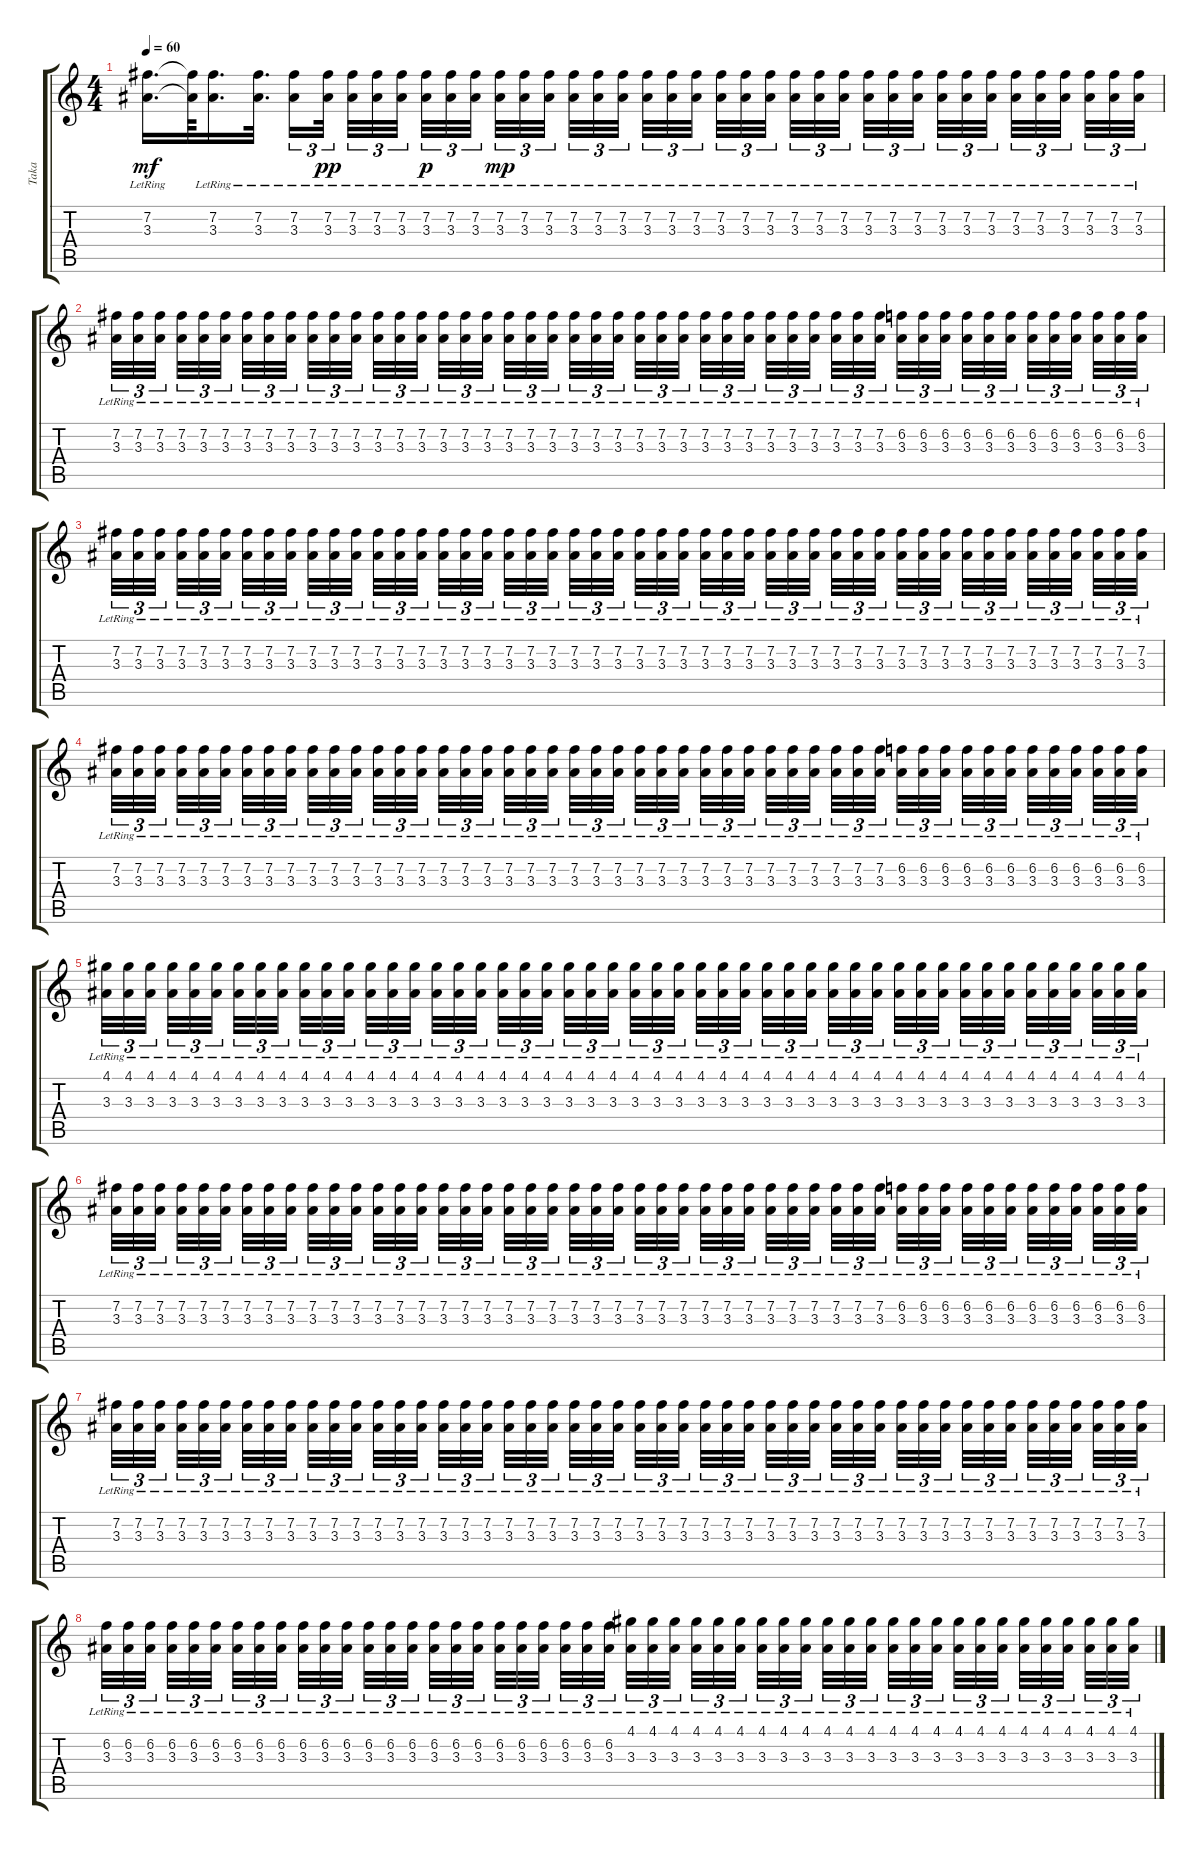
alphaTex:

\track ("Taka" "Taka") {instrument electricguitarjazz}
\staff {score tabs}
\tuning (E4 B3 G3 D3 A2 E2) {hide}
\ts (4 4)
\section ("" "")
\tempo 60
\clef g2
\ks c
(7.2{lr} 3.3{lr}).16{d dy mf} (7.2{t} 3.3{t}).64 (7.2{lr} 3.3{lr}).16{d} (7.2{lr} 3.3{lr}).32{d} (7.2{lr} 3.3{lr}).16{tu (3 2)} (7.2{lr} 3.3{lr}).32{tu (3 2) dy pp beam splitsecondary} (7.2{lr} 3.3{lr}).32{tu (3 2)} (7.2{lr} 3.3{lr}).32{tu (3 2)} (7.2{lr} 3.3{lr}).32{tu (3 2) beam splitsecondary} (7.2{lr} 3.3{lr}).32{tu (3 2) dy p} (7.2{lr} 3.3{lr}).32{tu (3 2)} (7.2{lr} 3.3{lr}).32{tu (3 2) beam splitsecondary} (7.2{lr} 3.3{lr}).32{tu (3 2) dy mp} (7.2{lr} 3.3{lr}).32{tu (3 2)} (7.2{lr} 3.3{lr}).32{tu (3 2)} (7.2{lr} 3.3{lr}).32{tu (3 2)} (7.2{lr} 3.3{lr}).32{tu (3 2)} (7.2{lr} 3.3{lr}).32{tu (3 2) beam splitsecondary} (7.2{lr} 3.3{lr}).32{tu (3 2)} (7.2{lr} 3.3{lr}).32{tu (3 2)} (7.2{lr} 3.3{lr}).32{tu (3 2) beam splitsecondary} (7.2{lr} 3.3{lr}).32{tu (3 2)} (7.2{lr} 3.3{lr}).32{tu (3 2)} (7.2{lr} 3.3{lr}).32{tu (3 2) beam splitsecondary} (7.2{lr} 3.3{lr}).32{tu (3 2)} (7.2{lr} 3.3{lr}).32{tu (3 2)} (7.2{lr} 3.3{lr}).32{tu (3 2)} (7.2{lr} 3.3{lr}).32{tu (3 2)} (7.2{lr} 3.3{lr}).32{tu (3 2)} (7.2{lr} 3.3{lr}).32{tu (3 2) beam splitsecondary} (7.2{lr} 3.3{lr}).32{tu (3 2)} (7.2{lr} 3.3{lr}).32{tu (3 2)} (7.2{lr} 3.3{lr}).32{tu (3 2) beam splitsecondary} (7.2{lr} 3.3{lr}).32{tu (3 2)} (7.2{lr} 3.3{lr}).32{tu (3 2)} (7.2{lr} 3.3{lr}).32{tu (3 2) beam splitsecondary} (7.2{lr} 3.3{lr}).32{tu (3 2)} (7.2{lr} 3.3{lr}).32{tu (3 2)} (7.2{lr} 3.3{lr}).32{tu (3 2)} |
(7.2{lr} 3.3{lr}).32{tu (3 2)} (7.2{lr} 3.3{lr}).32{tu (3 2)} (7.2{lr} 3.3{lr}).32{tu (3 2) beam splitsecondary} (7.2{lr} 3.3{lr}).32{tu (3 2)} (7.2{lr} 3.3{lr}).32{tu (3 2)} (7.2{lr} 3.3{lr}).32{tu (3 2) beam splitsecondary} (7.2{lr} 3.3{lr}).32{tu (3 2)} (7.2{lr} 3.3{lr}).32{tu (3 2)} (7.2{lr} 3.3{lr}).32{tu (3 2) beam splitsecondary} (7.2{lr} 3.3{lr}).32{tu (3 2)} (7.2{lr} 3.3{lr}).32{tu (3 2)} (7.2{lr} 3.3{lr}).32{tu (3 2)} (7.2{lr} 3.3{lr}).32{tu (3 2)} (7.2{lr} 3.3{lr}).32{tu (3 2)} (7.2{lr} 3.3{lr}).32{tu (3 2) beam splitsecondary} (7.2{lr} 3.3{lr}).32{tu (3 2)} (7.2{lr} 3.3{lr}).32{tu (3 2)} (7.2{lr} 3.3{lr}).32{tu (3 2) beam splitsecondary} (7.2{lr} 3.3{lr}).32{tu (3 2)} (7.2{lr} 3.3{lr}).32{tu (3 2)} (7.2{lr} 3.3{lr}).32{tu (3 2) beam splitsecondary} (7.2{lr} 3.3{lr}).32{tu (3 2)} (7.2{lr} 3.3{lr}).32{tu (3 2)} (7.2{lr} 3.3{lr}).32{tu (3 2)} (7.2{lr} 3.3{lr}).32{tu (3 2)} (7.2{lr} 3.3{lr}).32{tu (3 2)} (7.2{lr} 3.3{lr}).32{tu (3 2) beam splitsecondary} (7.2{lr} 3.3{lr}).32{tu (3 2)} (7.2{lr} 3.3{lr}).32{tu (3 2)} (7.2{lr} 3.3{lr}).32{tu (3 2) beam splitsecondary} (7.2{lr} 3.3{lr}).32{tu (3 2)} (7.2{lr} 3.3{lr}).32{tu (3 2)} (7.2{lr} 3.3{lr}).32{tu (3 2) beam splitsecondary} (7.2{lr} 3.3{lr}).32{tu (3 2)} (7.2{lr} 3.3{lr}).32{tu (3 2)} (7.2{lr} 3.3{lr}).32{tu (3 2)} (6.2{lr} 3.3{lr}).32{tu (3 2)} (6.2{lr} 3.3{lr}).32{tu (3 2)} (6.2{lr} 3.3{lr}).32{tu (3 2) beam splitsecondary} (6.2{lr} 3.3{lr}).32{tu (3 2)} (6.2{lr} 3.3{lr}).32{tu (3 2)} (6.2{lr} 3.3{lr}).32{tu (3 2) beam splitsecondary} (6.2{lr} 3.3{lr}).32{tu (3 2)} (6.2{lr} 3.3{lr}).32{tu (3 2)} (6.2{lr} 3.3{lr}).32{tu (3 2) beam splitsecondary} (6.2{lr} 3.3{lr}).32{tu (3 2)} (6.2{lr} 3.3{lr}).32{tu (3 2)} (6.2{lr} 3.3{lr}).32{tu (3 2)} |
(7.2{lr} 3.3{lr}).32{tu (3 2)} (7.2{lr} 3.3{lr}).32{tu (3 2)} (7.2{lr} 3.3{lr}).32{tu (3 2) beam splitsecondary} (7.2{lr} 3.3{lr}).32{tu (3 2)} (7.2{lr} 3.3{lr}).32{tu (3 2)} (7.2{lr} 3.3{lr}).32{tu (3 2) beam splitsecondary} (7.2{lr} 3.3{lr}).32{tu (3 2)} (7.2{lr} 3.3{lr}).32{tu (3 2)} (7.2{lr} 3.3{lr}).32{tu (3 2) beam splitsecondary} (7.2{lr} 3.3{lr}).32{tu (3 2)} (7.2{lr} 3.3{lr}).32{tu (3 2)} (7.2{lr} 3.3{lr}).32{tu (3 2)} (7.2{lr} 3.3{lr}).32{tu (3 2)} (7.2{lr} 3.3{lr}).32{tu (3 2)} (7.2{lr} 3.3{lr}).32{tu (3 2) beam splitsecondary} (7.2{lr} 3.3{lr}).32{tu (3 2)} (7.2{lr} 3.3{lr}).32{tu (3 2)} (7.2{lr} 3.3{lr}).32{tu (3 2) beam splitsecondary} (7.2{lr} 3.3{lr}).32{tu (3 2)} (7.2{lr} 3.3{lr}).32{tu (3 2)} (7.2{lr} 3.3{lr}).32{tu (3 2) beam splitsecondary} (7.2{lr} 3.3{lr}).32{tu (3 2)} (7.2{lr} 3.3{lr}).32{tu (3 2)} (7.2{lr} 3.3{lr}).32{tu (3 2)} (7.2{lr} 3.3{lr}).32{tu (3 2)} (7.2{lr} 3.3{lr}).32{tu (3 2)} (7.2{lr} 3.3{lr}).32{tu (3 2) beam splitsecondary} (7.2{lr} 3.3{lr}).32{tu (3 2)} (7.2{lr} 3.3{lr}).32{tu (3 2)} (7.2{lr} 3.3{lr}).32{tu (3 2) beam splitsecondary} (7.2{lr} 3.3{lr}).32{tu (3 2)} (7.2{lr} 3.3{lr}).32{tu (3 2)} (7.2{lr} 3.3{lr}).32{tu (3 2) beam splitsecondary} (7.2{lr} 3.3{lr}).32{tu (3 2)} (7.2{lr} 3.3{lr}).32{tu (3 2)} (7.2{lr} 3.3{lr}).32{tu (3 2)} (7.2{lr} 3.3{lr}).32{tu (3 2)} (7.2{lr} 3.3{lr}).32{tu (3 2)} (7.2{lr} 3.3{lr}).32{tu (3 2) beam splitsecondary} (7.2{lr} 3.3{lr}).32{tu (3 2)} (7.2{lr} 3.3{lr}).32{tu (3 2)} (7.2{lr} 3.3{lr}).32{tu (3 2) beam splitsecondary} (7.2{lr} 3.3{lr}).32{tu (3 2)} (7.2{lr} 3.3{lr}).32{tu (3 2)} (7.2{lr} 3.3{lr}).32{tu (3 2) beam splitsecondary} (7.2{lr} 3.3{lr}).32{tu (3 2)} (7.2{lr} 3.3{lr}).32{tu (3 2)} (7.2{lr} 3.3{lr}).32{tu (3 2)} |
(7.2{lr} 3.3{lr}).32{tu (3 2)} (7.2{lr} 3.3{lr}).32{tu (3 2)} (7.2{lr} 3.3{lr}).32{tu (3 2) beam splitsecondary} (7.2{lr} 3.3{lr}).32{tu (3 2)} (7.2{lr} 3.3{lr}).32{tu (3 2)} (7.2{lr} 3.3{lr}).32{tu (3 2) beam splitsecondary} (7.2{lr} 3.3{lr}).32{tu (3 2)} (7.2{lr} 3.3{lr}).32{tu (3 2)} (7.2{lr} 3.3{lr}).32{tu (3 2) beam splitsecondary} (7.2{lr} 3.3{lr}).32{tu (3 2)} (7.2{lr} 3.3{lr}).32{tu (3 2)} (7.2{lr} 3.3{lr}).32{tu (3 2)} (7.2{lr} 3.3{lr}).32{tu (3 2)} (7.2{lr} 3.3{lr}).32{tu (3 2)} (7.2{lr} 3.3{lr}).32{tu (3 2) beam splitsecondary} (7.2{lr} 3.3{lr}).32{tu (3 2)} (7.2{lr} 3.3{lr}).32{tu (3 2)} (7.2{lr} 3.3{lr}).32{tu (3 2) beam splitsecondary} (7.2{lr} 3.3{lr}).32{tu (3 2)} (7.2{lr} 3.3{lr}).32{tu (3 2)} (7.2{lr} 3.3{lr}).32{tu (3 2) beam splitsecondary} (7.2{lr} 3.3{lr}).32{tu (3 2)} (7.2{lr} 3.3{lr}).32{tu (3 2)} (7.2{lr} 3.3{lr}).32{tu (3 2)} (7.2{lr} 3.3{lr}).32{tu (3 2)} (7.2{lr} 3.3{lr}).32{tu (3 2)} (7.2{lr} 3.3{lr}).32{tu (3 2) beam splitsecondary} (7.2{lr} 3.3{lr}).32{tu (3 2)} (7.2{lr} 3.3{lr}).32{tu (3 2)} (7.2{lr} 3.3{lr}).32{tu (3 2) beam splitsecondary} (7.2{lr} 3.3{lr}).32{tu (3 2)} (7.2{lr} 3.3{lr}).32{tu (3 2)} (7.2{lr} 3.3{lr}).32{tu (3 2) beam splitsecondary} (7.2{lr} 3.3{lr}).32{tu (3 2)} (7.2{lr} 3.3{lr}).32{tu (3 2)} (7.2{lr} 3.3{lr}).32{tu (3 2)} (6.2{lr} 3.3{lr}).32{tu (3 2)} (6.2{lr} 3.3{lr}).32{tu (3 2)} (6.2{lr} 3.3{lr}).32{tu (3 2) beam splitsecondary} (6.2{lr} 3.3{lr}).32{tu (3 2)} (6.2{lr} 3.3{lr}).32{tu (3 2)} (6.2{lr} 3.3{lr}).32{tu (3 2) beam splitsecondary} (6.2{lr} 3.3{lr}).32{tu (3 2)} (6.2{lr} 3.3{lr}).32{tu (3 2)} (6.2{lr} 3.3{lr}).32{tu (3 2) beam splitsecondary} (6.2{lr} 3.3{lr}).32{tu (3 2)} (6.2{lr} 3.3{lr}).32{tu (3 2)} (6.2{lr} 3.3{lr}).32{tu (3 2)} |
(4.1{lr} 3.3{lr}).32{tu (3 2)} (4.1{lr} 3.3{lr}).32{tu (3 2)} (4.1{lr} 3.3{lr}).32{tu (3 2) beam splitsecondary} (4.1{lr} 3.3{lr}).32{tu (3 2)} (4.1{lr} 3.3{lr}).32{tu (3 2)} (4.1{lr} 3.3{lr}).32{tu (3 2) beam splitsecondary} (4.1{lr} 3.3{lr}).32{tu (3 2)} (4.1{lr} 3.3{lr}).32{tu (3 2)} (4.1{lr} 3.3{lr}).32{tu (3 2) beam splitsecondary} (4.1{lr} 3.3{lr}).32{tu (3 2)} (4.1{lr} 3.3{lr}).32{tu (3 2)} (4.1{lr} 3.3{lr}).32{tu (3 2)} (4.1{lr} 3.3{lr}).32{tu (3 2)} (4.1{lr} 3.3{lr}).32{tu (3 2)} (4.1{lr} 3.3{lr}).32{tu (3 2) beam splitsecondary} (4.1{lr} 3.3{lr}).32{tu (3 2)} (4.1{lr} 3.3{lr}).32{tu (3 2)} (4.1{lr} 3.3{lr}).32{tu (3 2) beam splitsecondary} (4.1{lr} 3.3{lr}).32{tu (3 2)} (4.1{lr} 3.3{lr}).32{tu (3 2)} (4.1{lr} 3.3{lr}).32{tu (3 2) beam splitsecondary} (4.1{lr} 3.3{lr}).32{tu (3 2)} (4.1{lr} 3.3{lr}).32{tu (3 2)} (4.1{lr} 3.3{lr}).32{tu (3 2)} (4.1{lr} 3.3{lr}).32{tu (3 2)} (4.1{lr} 3.3{lr}).32{tu (3 2)} (4.1{lr} 3.3{lr}).32{tu (3 2) beam splitsecondary} (4.1{lr} 3.3{lr}).32{tu (3 2)} (4.1{lr} 3.3{lr}).32{tu (3 2)} (4.1{lr} 3.3{lr}).32{tu (3 2) beam splitsecondary} (4.1{lr} 3.3{lr}).32{tu (3 2)} (4.1{lr} 3.3{lr}).32{tu (3 2)} (4.1{lr} 3.3{lr}).32{tu (3 2) beam splitsecondary} (4.1{lr} 3.3{lr}).32{tu (3 2)} (4.1{lr} 3.3{lr}).32{tu (3 2)} (4.1{lr} 3.3{lr}).32{tu (3 2)} (4.1{lr} 3.3{lr}).32{tu (3 2)} (4.1{lr} 3.3{lr}).32{tu (3 2)} (4.1{lr} 3.3{lr}).32{tu (3 2) beam splitsecondary} (4.1{lr} 3.3{lr}).32{tu (3 2)} (4.1{lr} 3.3{lr}).32{tu (3 2)} (4.1{lr} 3.3{lr}).32{tu (3 2) beam splitsecondary} (4.1{lr} 3.3{lr}).32{tu (3 2)} (4.1{lr} 3.3{lr}).32{tu (3 2)} (4.1{lr} 3.3{lr}).32{tu (3 2) beam splitsecondary} (4.1{lr} 3.3{lr}).32{tu (3 2)} (4.1{lr} 3.3{lr}).32{tu (3 2)} (4.1{lr} 3.3{lr}).32{tu (3 2)} |
(7.2{lr} 3.3{lr}).32{tu (3 2)} (7.2{lr} 3.3{lr}).32{tu (3 2)} (7.2{lr} 3.3{lr}).32{tu (3 2) beam splitsecondary} (7.2{lr} 3.3{lr}).32{tu (3 2)} (7.2{lr} 3.3{lr}).32{tu (3 2)} (7.2{lr} 3.3{lr}).32{tu (3 2) beam splitsecondary} (7.2{lr} 3.3{lr}).32{tu (3 2)} (7.2{lr} 3.3{lr}).32{tu (3 2)} (7.2{lr} 3.3{lr}).32{tu (3 2) beam splitsecondary} (7.2{lr} 3.3{lr}).32{tu (3 2)} (7.2{lr} 3.3{lr}).32{tu (3 2)} (7.2{lr} 3.3{lr}).32{tu (3 2)} (7.2{lr} 3.3{lr}).32{tu (3 2)} (7.2{lr} 3.3{lr}).32{tu (3 2)} (7.2{lr} 3.3{lr}).32{tu (3 2) beam splitsecondary} (7.2{lr} 3.3{lr}).32{tu (3 2)} (7.2{lr} 3.3{lr}).32{tu (3 2)} (7.2{lr} 3.3{lr}).32{tu (3 2) beam splitsecondary} (7.2{lr} 3.3{lr}).32{tu (3 2)} (7.2{lr} 3.3{lr}).32{tu (3 2)} (7.2{lr} 3.3{lr}).32{tu (3 2) beam splitsecondary} (7.2{lr} 3.3{lr}).32{tu (3 2)} (7.2{lr} 3.3{lr}).32{tu (3 2)} (7.2{lr} 3.3{lr}).32{tu (3 2)} (7.2{lr} 3.3{lr}).32{tu (3 2)} (7.2{lr} 3.3{lr}).32{tu (3 2)} (7.2{lr} 3.3{lr}).32{tu (3 2) beam splitsecondary} (7.2{lr} 3.3{lr}).32{tu (3 2)} (7.2{lr} 3.3{lr}).32{tu (3 2)} (7.2{lr} 3.3{lr}).32{tu (3 2) beam splitsecondary} (7.2{lr} 3.3{lr}).32{tu (3 2)} (7.2{lr} 3.3{lr}).32{tu (3 2)} (7.2{lr} 3.3{lr}).32{tu (3 2) beam splitsecondary} (7.2{lr} 3.3{lr}).32{tu (3 2)} (7.2{lr} 3.3{lr}).32{tu (3 2)} (7.2{lr} 3.3{lr}).32{tu (3 2)} (6.2{lr} 3.3{lr}).32{tu (3 2)} (6.2{lr} 3.3{lr}).32{tu (3 2)} (6.2{lr} 3.3{lr}).32{tu (3 2) beam splitsecondary} (6.2{lr} 3.3{lr}).32{tu (3 2)} (6.2{lr} 3.3{lr}).32{tu (3 2)} (6.2{lr} 3.3{lr}).32{tu (3 2) beam splitsecondary} (6.2{lr} 3.3{lr}).32{tu (3 2)} (6.2{lr} 3.3{lr}).32{tu (3 2)} (6.2{lr} 3.3{lr}).32{tu (3 2) beam splitsecondary} (6.2{lr} 3.3{lr}).32{tu (3 2)} (6.2{lr} 3.3{lr}).32{tu (3 2)} (6.2{lr} 3.3{lr}).32{tu (3 2)} |
(7.2{lr} 3.3{lr}).32{tu (3 2)} (7.2{lr} 3.3{lr}).32{tu (3 2)} (7.2{lr} 3.3{lr}).32{tu (3 2) beam splitsecondary} (7.2{lr} 3.3{lr}).32{tu (3 2)} (7.2{lr} 3.3{lr}).32{tu (3 2)} (7.2{lr} 3.3{lr}).32{tu (3 2) beam splitsecondary} (7.2{lr} 3.3{lr}).32{tu (3 2)} (7.2{lr} 3.3{lr}).32{tu (3 2)} (7.2{lr} 3.3{lr}).32{tu (3 2) beam splitsecondary} (7.2{lr} 3.3{lr}).32{tu (3 2)} (7.2{lr} 3.3{lr}).32{tu (3 2)} (7.2{lr} 3.3{lr}).32{tu (3 2)} (7.2{lr} 3.3{lr}).32{tu (3 2)} (7.2{lr} 3.3{lr}).32{tu (3 2)} (7.2{lr} 3.3{lr}).32{tu (3 2) beam splitsecondary} (7.2{lr} 3.3{lr}).32{tu (3 2)} (7.2{lr} 3.3{lr}).32{tu (3 2)} (7.2{lr} 3.3{lr}).32{tu (3 2) beam splitsecondary} (7.2{lr} 3.3{lr}).32{tu (3 2)} (7.2{lr} 3.3{lr}).32{tu (3 2)} (7.2{lr} 3.3{lr}).32{tu (3 2) beam splitsecondary} (7.2{lr} 3.3{lr}).32{tu (3 2)} (7.2{lr} 3.3{lr}).32{tu (3 2)} (7.2{lr} 3.3{lr}).32{tu (3 2)} (7.2{lr} 3.3{lr}).32{tu (3 2)} (7.2{lr} 3.3{lr}).32{tu (3 2)} (7.2{lr} 3.3{lr}).32{tu (3 2) beam splitsecondary} (7.2{lr} 3.3{lr}).32{tu (3 2)} (7.2{lr} 3.3{lr}).32{tu (3 2)} (7.2{lr} 3.3{lr}).32{tu (3 2) beam splitsecondary} (7.2{lr} 3.3{lr}).32{tu (3 2)} (7.2{lr} 3.3{lr}).32{tu (3 2)} (7.2{lr} 3.3{lr}).32{tu (3 2) beam splitsecondary} (7.2{lr} 3.3{lr}).32{tu (3 2)} (7.2{lr} 3.3{lr}).32{tu (3 2)} (7.2{lr} 3.3{lr}).32{tu (3 2)} (7.2{lr} 3.3{lr}).32{tu (3 2)} (7.2{lr} 3.3{lr}).32{tu (3 2)} (7.2{lr} 3.3{lr}).32{tu (3 2) beam splitsecondary} (7.2{lr} 3.3{lr}).32{tu (3 2)} (7.2{lr} 3.3{lr}).32{tu (3 2)} (7.2{lr} 3.3{lr}).32{tu (3 2) beam splitsecondary} (7.2{lr} 3.3{lr}).32{tu (3 2)} (7.2{lr} 3.3{lr}).32{tu (3 2)} (7.2{lr} 3.3{lr}).32{tu (3 2) beam splitsecondary} (7.2{lr} 3.3{lr}).32{tu (3 2)} (7.2{lr} 3.3{lr}).32{tu (3 2)} (7.2{lr} 3.3{lr}).32{tu (3 2)} |
(6.2{lr} 3.3{lr}).32{tu (3 2)} (6.2{lr} 3.3{lr}).32{tu (3 2)} (6.2{lr} 3.3{lr}).32{tu (3 2) beam splitsecondary} (6.2{lr} 3.3{lr}).32{tu (3 2)} (6.2{lr} 3.3{lr}).32{tu (3 2)} (6.2{lr} 3.3{lr}).32{tu (3 2) beam splitsecondary} (6.2{lr} 3.3{lr}).32{tu (3 2)} (6.2{lr} 3.3{lr}).32{tu (3 2)} (6.2{lr} 3.3{lr}).32{tu (3 2) beam splitsecondary} (6.2{lr} 3.3{lr}).32{tu (3 2)} (6.2{lr} 3.3{lr}).32{tu (3 2)} (6.2{lr} 3.3{lr}).32{tu (3 2)} (6.2{lr} 3.3{lr}).32{tu (3 2)} (6.2{lr} 3.3{lr}).32{tu (3 2)} (6.2{lr} 3.3{lr}).32{tu (3 2) beam splitsecondary} (6.2{lr} 3.3{lr}).32{tu (3 2)} (6.2{lr} 3.3{lr}).32{tu (3 2)} (6.2{lr} 3.3{lr}).32{tu (3 2) beam splitsecondary} (6.2{lr} 3.3{lr}).32{tu (3 2)} (6.2{lr} 3.3{lr}).32{tu (3 2)} (6.2{lr} 3.3{lr}).32{tu (3 2) beam splitsecondary} (6.2{lr} 3.3{lr}).32{tu (3 2)} (6.2{lr} 3.3{lr}).32{tu (3 2)} (6.2{lr} 3.3{lr}).32{tu (3 2)} (4.1{lr} 3.3{lr}).32{tu (3 2)} (4.1{lr} 3.3{lr}).32{tu (3 2)} (4.1{lr} 3.3{lr}).32{tu (3 2) beam splitsecondary} (4.1{lr} 3.3{lr}).32{tu (3 2)} (4.1{lr} 3.3{lr}).32{tu (3 2)} (4.1{lr} 3.3{lr}).32{tu (3 2) beam splitsecondary} (4.1{lr} 3.3{lr}).32{tu (3 2)} (4.1{lr} 3.3{lr}).32{tu (3 2)} (4.1{lr} 3.3{lr}).32{tu (3 2) beam splitsecondary} (4.1{lr} 3.3{lr}).32{tu (3 2)} (4.1{lr} 3.3{lr}).32{tu (3 2)} (4.1{lr} 3.3{lr}).32{tu (3 2)} (4.1{lr} 3.3{lr}).32{tu (3 2)} (4.1{lr} 3.3{lr}).32{tu (3 2)} (4.1{lr} 3.3{lr}).32{tu (3 2) beam splitsecondary} (4.1{lr} 3.3{lr}).32{tu (3 2)} (4.1{lr} 3.3{lr}).32{tu (3 2)} (4.1{lr} 3.3{lr}).32{tu (3 2) beam splitsecondary} (4.1{lr} 3.3{lr}).32{tu (3 2)} (4.1{lr} 3.3{lr}).32{tu (3 2)} (4.1{lr} 3.3{lr}).32{tu (3 2) beam splitsecondary} (4.1{lr} 3.3{lr}).32{tu (3 2)} (4.1{lr} 3.3{lr}).32{tu (3 2)} (4.1{lr} 3.3{lr}).32{tu (3 2)}
